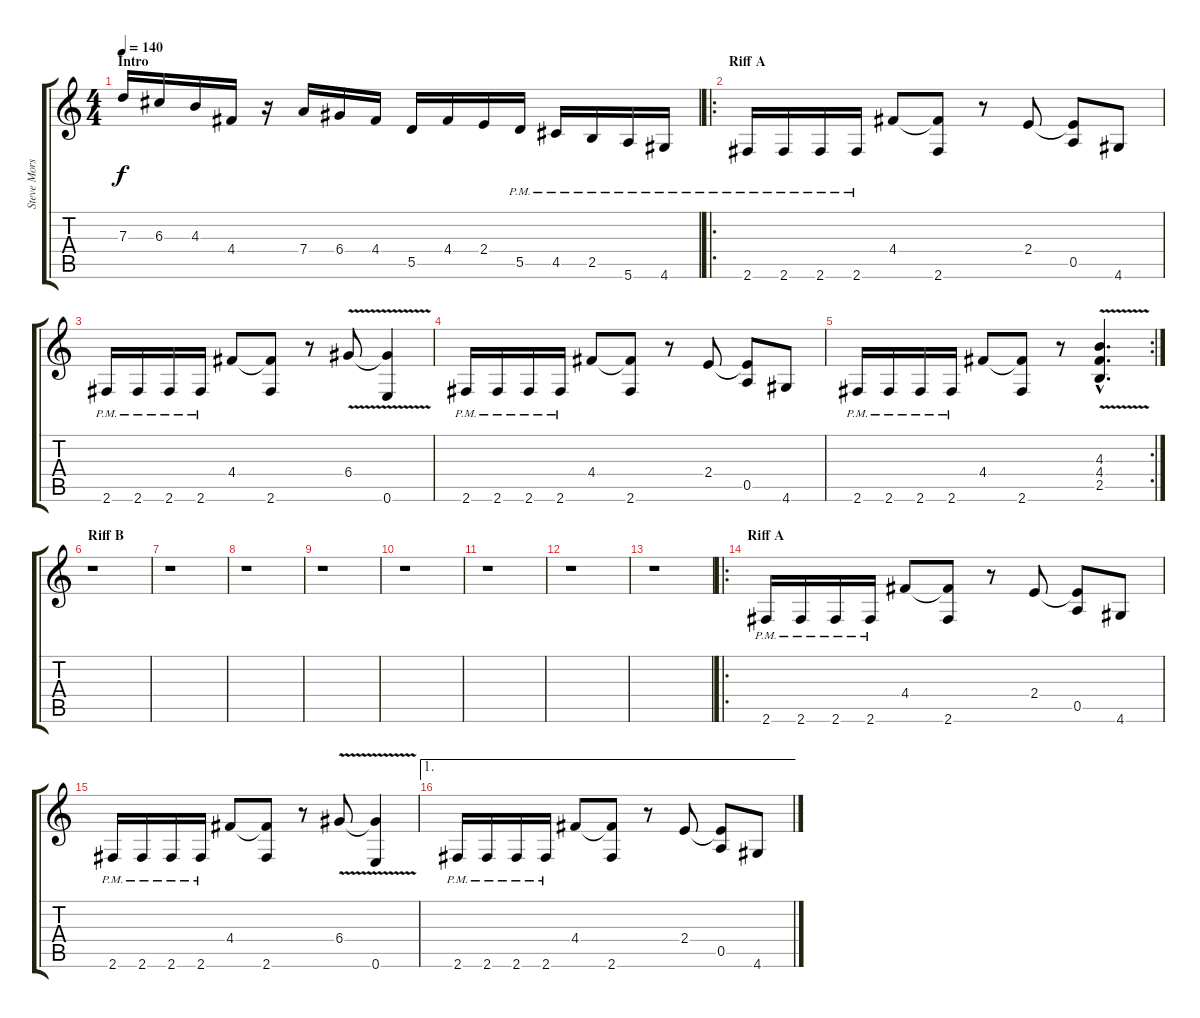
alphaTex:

\track ("Steve Morse Guitar Lead III" "Steve Mors") {instrument distortionguitar}
\staff {score tabs}
\tuning (E4 B3 G3 D3 A2 E2) {hide}
\ts (4 4)
\section ("" "Intro")
\tempo 140
\clef g2
\ks c
7.3.16{dy f instrument distortionguitar} 6.3.16 4.3.16 4.4.16 r.16 7.4.16 6.4.16 4.4.16 5.5.16 4.4.16 2.4.16 5.5{pm}.16 4.5{pm}.16 2.5{pm}.16 5.6{pm}.16 4.6{pm}.16 |
\ro
\section ("" "Riff A")
2.6{pm}.16 2.6{pm}.16 2.6{pm}.16 2.6{pm}.16 4.4.8 (4.4{t} 2.6).8 r.8 2.4.8 (2.4{t} 0.5).8 4.6.8 |
2.6{pm}.16 2.6{pm}.16 2.6{pm}.16 2.6{pm}.16 4.4.8 (4.4{t} 2.6).8 r.8 6.4{v}.8 (6.4{t} 0.6).4 |
2.6{pm}.16 2.6{pm}.16 2.6{pm}.16 2.6{pm}.16 4.4.8 (4.4{t} 2.6).8 r.8 2.4.8 (2.4{t} 0.5).8 4.6.8 |
\rc 2
2.6{pm}.16 2.6{pm}.16 2.6{pm}.16 2.6{pm}.16 4.4.8 (4.4{t} 2.6).8 r.8 (4.3{hac} 4.4{hac} 2.5{v hac}).4{d} |
\section ("" "Riff B")
r.1 |
r.1 |
r.1 |
r.1 |
r.1 |
r.1 |
r.1 |
r.1 |
\ro
\section ("" "Riff A")
2.6{pm}.16 2.6{pm}.16 2.6{pm}.16 2.6{pm}.16 4.4.8 (4.4{t} 2.6).8 r.8 2.4.8 (2.4{t} 0.5).8 4.6.8 |
2.6{pm}.16 2.6{pm}.16 2.6{pm}.16 2.6{pm}.16 4.4.8 (4.4{t} 2.6).8 r.8 6.4{v}.8 (6.4{t} 0.6).4 |
\ae 1
2.6{pm}.16 2.6{pm}.16 2.6{pm}.16 2.6{pm}.16 4.4.8 (4.4{t} 2.6).8 r.8 2.4.8 (2.4{t} 0.5).8 4.6.8
